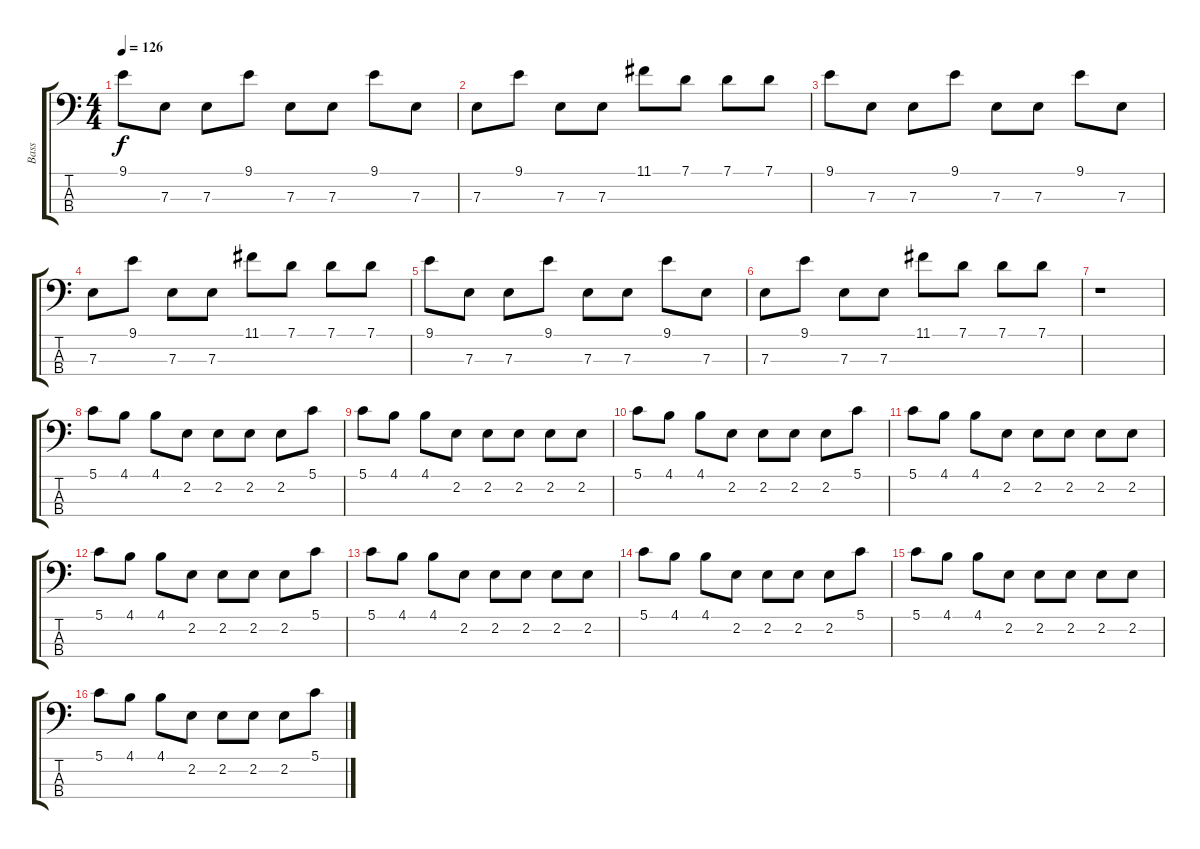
\track ("Bass" "Bass") {instrument electricbasspick}
\staff {score tabs}
\tuning (G2 D2 A1 E1) {hide}
\ts (4 4)
\tempo 126
\clef f4
\ks c
9.1.8{dy f} 7.3.8 7.3.8 9.1.8 7.3.8 7.3.8 9.1.8 7.3.8 |
7.3.8 9.1.8 7.3.8 7.3.8 11.1.8 7.1.8 7.1.8 7.1.8 |
9.1.8 7.3.8 7.3.8 9.1.8 7.3.8 7.3.8 9.1.8 7.3.8 |
7.3.8 9.1.8 7.3.8 7.3.8 11.1.8 7.1.8 7.1.8 7.1.8 |
9.1.8 7.3.8 7.3.8 9.1.8 7.3.8 7.3.8 9.1.8 7.3.8 |
7.3.8 9.1.8 7.3.8 7.3.8 11.1.8 7.1.8 7.1.8 7.1.8 |
r.1 |
5.1.8 4.1.8 4.1.8 2.2.8 2.2.8 2.2.8 2.2.8 5.1.8 |
5.1.8 4.1.8 4.1.8 2.2.8 2.2.8 2.2.8 2.2.8 2.2.8 |
5.1.8 4.1.8 4.1.8 2.2.8 2.2.8 2.2.8 2.2.8 5.1.8 |
5.1.8 4.1.8 4.1.8 2.2.8 2.2.8 2.2.8 2.2.8 2.2.8 |
5.1.8 4.1.8 4.1.8 2.2.8 2.2.8 2.2.8 2.2.8 5.1.8 |
5.1.8 4.1.8 4.1.8 2.2.8 2.2.8 2.2.8 2.2.8 2.2.8 |
5.1.8 4.1.8 4.1.8 2.2.8 2.2.8 2.2.8 2.2.8 5.1.8 |
5.1.8 4.1.8 4.1.8 2.2.8 2.2.8 2.2.8 2.2.8 2.2.8 |
5.1.8 4.1.8 4.1.8 2.2.8 2.2.8 2.2.8 2.2.8 5.1.8
